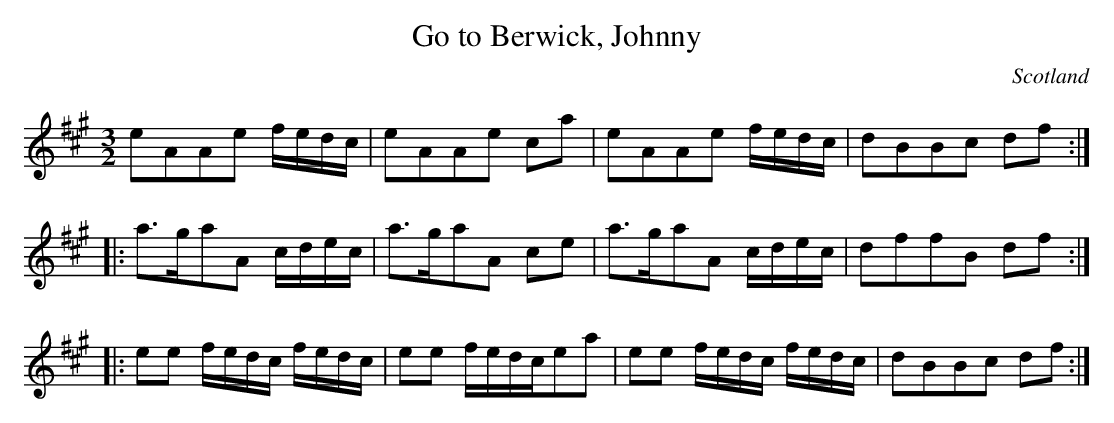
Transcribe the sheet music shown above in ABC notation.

X:1
T:Go to Berwick, Johnny
O:Scotland
O:England
M:3/2
K:A
eAAe f/e/d/c/|eAAe ca|eAAe f/e/d/c/|dBBc df::
a>gaA c/d/e/c/|a>gaA ce|\
a>gaA c/d/e/c/|dffB df::
ee f/e/d/c/ f/e/d/c/|ee f/e/d/c/ea|\
ee f/e/d/c/ f/e/d/c/|dBBc df:|
